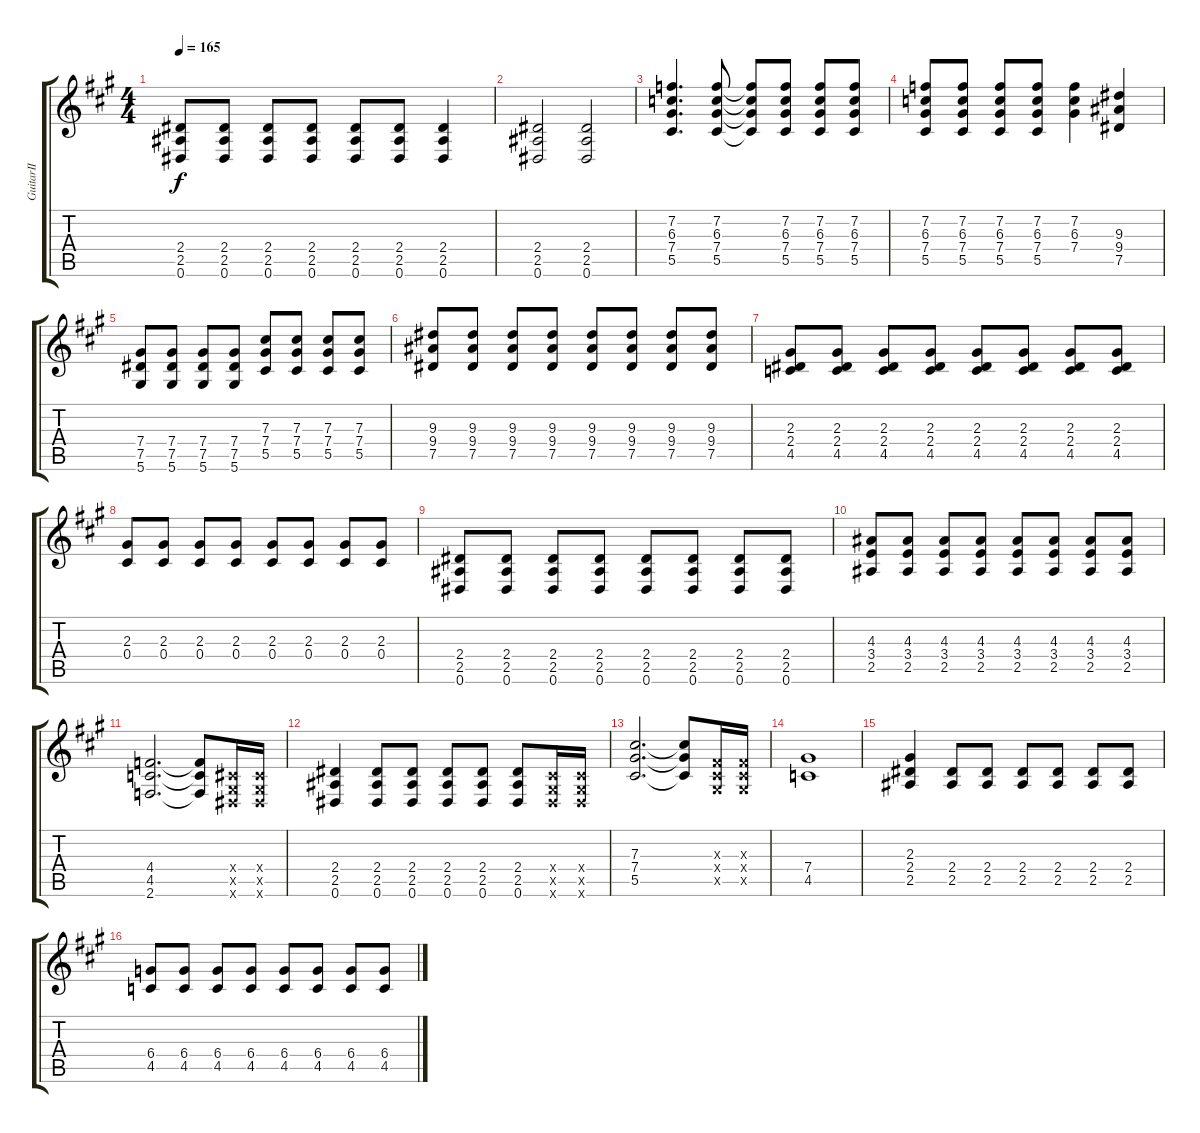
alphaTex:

\track ("GuitarⅡ" "GuitarⅡ") {instrument electricguitarmuted}
\staff {score tabs}
\tuning (Eb4 Bb3 Gb3 Db3 Ab2 Eb2) {hide}
\ts (4 4)
\tempo 165
\clef g2
\ks a
(2.4 2.5 0.6).8{dy f} (2.4 2.5 0.6).8 (2.4 2.5 0.6).8 (2.4 2.5 0.6).8 (2.4 2.5 0.6).8 (2.4 2.5 0.6).8 (2.4 2.5 0.6).4 |
(2.4 2.5 0.6).2 (2.4 2.5 0.6).2 |
(7.2 6.3 7.4 5.5).4{d} (7.2 6.3 7.4 5.5).8 (7.2{t} 6.3{t} 7.4{t} 5.5{t}).8 (7.2 6.3 7.4 5.5).8 (7.2 6.3 7.4 5.5).8 (7.2 6.3 7.4 5.5).8 |
(7.2 6.3 7.4 5.5).8 (7.2 6.3 7.4 5.5).8 (7.2 6.3 7.4 5.5).8 (7.2 6.3 7.4 5.5).8 (7.2 6.3 7.4).4 (9.3 9.4 7.5).4 |
(7.4 7.5 5.6).8 (7.4 7.5 5.6).8 (7.4 7.5 5.6).8 (7.4 7.5 5.6).8 (7.3 7.4 5.5).8 (7.3 7.4 5.5).8 (7.3 7.4 5.5).8 (7.3 7.4 5.5).8 |
(9.3 9.4 7.5).8 (9.3 9.4 7.5).8 (9.3 9.4 7.5).8 (9.3 9.4 7.5).8 (9.3 9.4 7.5).8 (9.3 9.4 7.5).8 (9.3 9.4 7.5).8 (9.3 9.4 7.5).8 |
(2.3 2.4 4.5).8 (2.3 2.4 4.5).8 (2.3 2.4 4.5).8 (2.3 2.4 4.5).8 (2.3 2.4 4.5).8 (2.3 2.4 4.5).8 (2.3 2.4 4.5).8 (2.3 2.4 4.5).8 |
(2.3 0.4).8 (2.3 0.4).8 (2.3 0.4).8 (2.3 0.4).8 (2.3 0.4).8 (2.3 0.4).8 (2.3 0.4).8 (2.3 0.4).8 |
(2.4 2.5 0.6).8 (2.4 2.5 0.6).8 (2.4 2.5 0.6).8 (2.4 2.5 0.6).8 (2.4 2.5 0.6).8 (2.4 2.5 0.6).8 (2.4 2.5 0.6).8 (2.4 2.5 0.6).8 |
(4.3 3.4 2.5).8 (4.3 3.4 2.5).8 (4.3 3.4 2.5).8 (4.3 3.4 2.5).8 (4.3 3.4 2.5).8 (4.3 3.4 2.5).8 (4.3 3.4 2.5).8 (4.3 3.4 2.5).8 |
(4.4 4.5 2.6).2{d} (4.4{t} 4.5{t} 2.6{t}).8 (0.4{x} 0.5{x} 0.6{x}).16 (0.4{x} 0.5{x} 0.6{x}).16 |
(2.4 2.5 0.6).4 (2.4 2.5 0.6).8 (2.4 2.5 0.6).8 (2.4 2.5 0.6).8 (2.4 2.5 0.6).8 (2.4 2.5 0.6).8 (0.4{x} 0.5{x} 0.6{x}).16 (0.4{x} 0.5{x} 0.6{x}).16 |
(7.3 7.4 5.5).2{d} (7.3{t} 7.4{t} 5.5{t}).8 (0.3{x} 0.4{x} 0.5{x}).16 (0.3{x} 0.4{x} 0.5{x}).16 |
(7.4 4.5).1 |
(2.3 2.4 2.5).4 (2.4 2.5).8 (2.4 2.5).8 (2.4 2.5).8 (2.4 2.5).8 (2.4 2.5).8 (2.4 2.5).8 |
(6.4 4.5).8 (6.4 4.5).8 (6.4 4.5).8 (6.4 4.5).8 (6.4 4.5).8 (6.4 4.5).8 (6.4 4.5).8 (6.4 4.5).8
